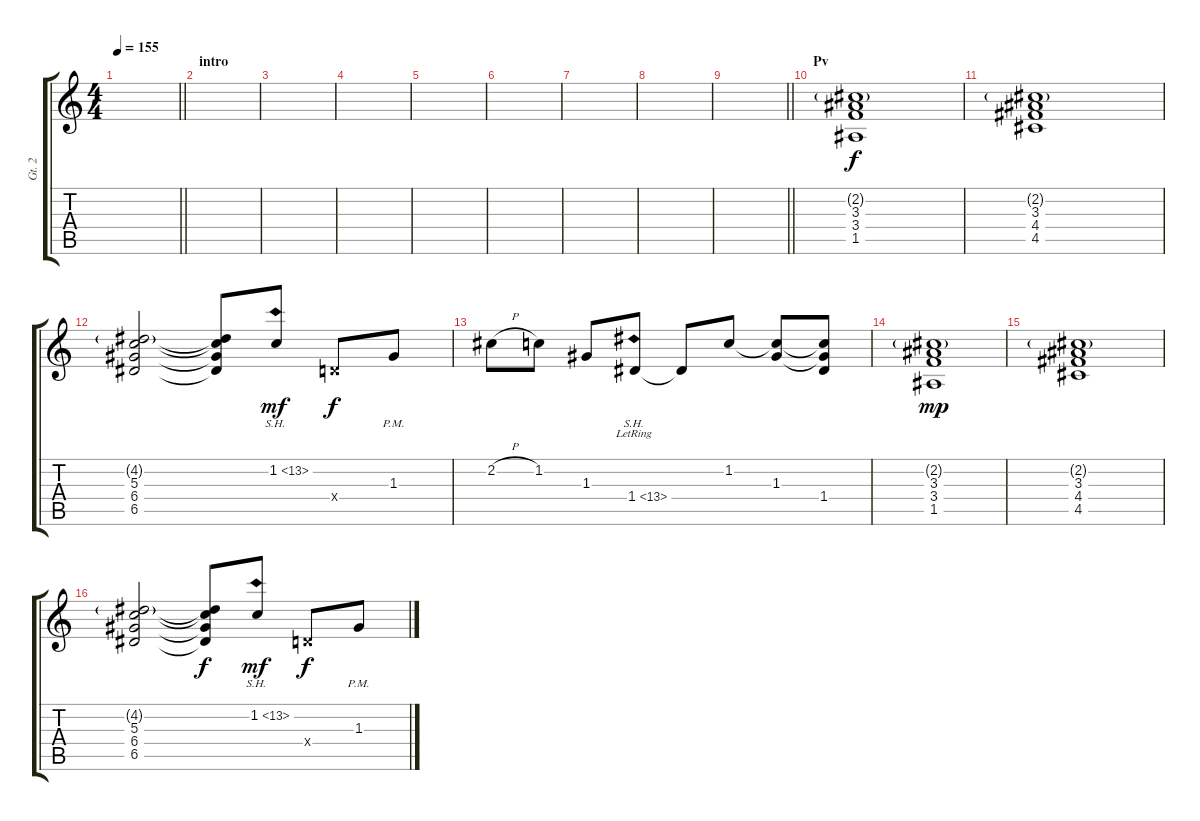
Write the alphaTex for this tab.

\track ("Gt. 2" "Gt. 2") {instrument overdrivenguitar}
\staff {score tabs}
\tuning (E4 B3 G3 D3 A2 E2) {hide}
\ts (4 4)
\tempo 155
\clef g2
\barLineRight lightlight
\ks c
|
\section ("" "intro")
|
|
|
|
|
|
|
\barLineRight lightlight
|
\section ("" "Pv")
(2.2{g} 3.3 3.4 1.5).1 |
(2.2{g} 3.3 4.4 4.5).1 |
(4.2{g} 5.3 6.4 6.5).2 (4.2{t} 5.3{t} 6.4{t} 6.5{t}).8{dy f} 1.2{sh 12}.8{dy mf volume 9} 0.4{x}.8{dy f} 1.3{pm}.8 |
2.2{h}.8 1.2.8 1.3.8 1.4{sh 12 lr}.8 1.4{t}.8 1.2.8{volume 7} (1.2{t} 1.3).8 (1.2{t} 1.3{t} 1.4).8 |
(2.2{g} 3.3 3.4 1.5).1{dy mp} |
(2.2{g} 3.3 4.4 4.5).1 |
(4.2{g} 5.3 6.4 6.5).2 (4.2{t} 5.3{t} 6.4{t} 6.5{t}).8{dy f} 1.2{sh 12}.8{dy mf volume 9} 0.4{x}.8{dy f} 1.3{pm}.8
